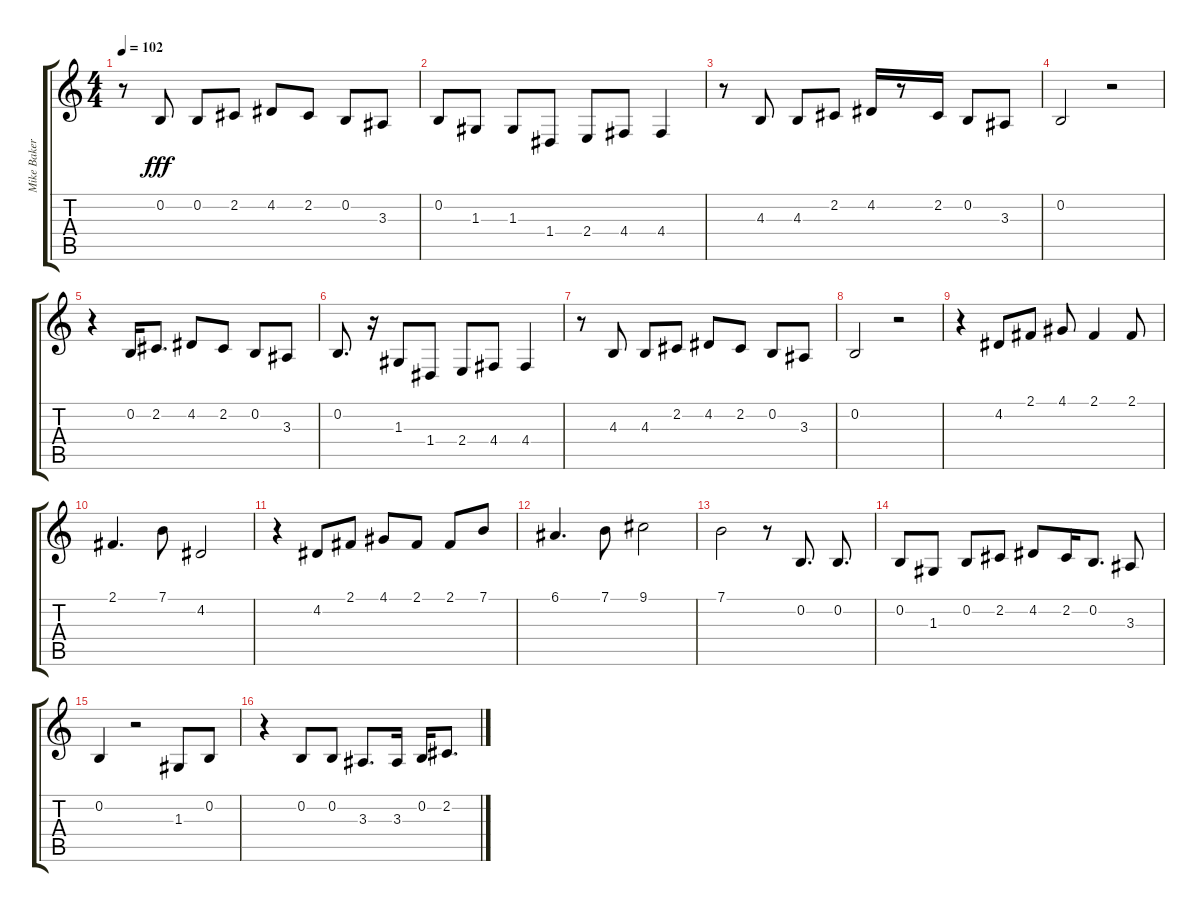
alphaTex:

\track ("Mike Baker" "Mike Baker") {instrument tenorsax}
\staff {score tabs}
\tuning (E4 B3 G3 D3 A2 E2) {hide}
\ts (4 4)
\tempo 102
\clef g2
\ks c
r.8{dy f} 0.2.8{dy fff} 0.2.8 2.2.8 4.2.8 2.2.8 0.2.8 3.3.8 |
0.2.8 1.3.8 1.3.8 1.4.8 2.4.8 4.4.8 4.4.4 |
r.8 4.3.8 4.3.8 2.2.8 4.2.16 r.8 2.2.16 0.2.8 3.3.8 |
0.2.2 r.2 |
r.4 0.2.16 2.2.8{d} 4.2.8 2.2.8 0.2.8 3.3.8 |
0.2.8{d} r.16 1.3.8 1.4.8 2.4.8 4.4.8 4.4.4 |
r.8 4.3.8 4.3.8 2.2.8 4.2.8 2.2.8 0.2.8 3.3.8 |
0.2.2 r.2 |
r.4 4.2.8 2.1.8 4.1.8 2.1.4 2.1.8 |
2.1.4{d} 7.1.8 4.2.2 |
r.4 4.2.8 2.1.8 4.1.8 2.1.8 2.1.8 7.1.8 |
6.1.4{d} 7.1.8 9.1.2 |
7.1.2 r.8 0.2.8{d} 0.2.8{d} |
0.2.8 1.3.8 0.2.8 2.2.8 4.2.8 2.2.16 0.2.8{d} 3.3.8 |
0.2.4 r.2 1.3.8 0.2.8 |
r.4 0.2.8 0.2.8 3.3.8{d} 3.3.16 0.2.16 2.2.8{d}
